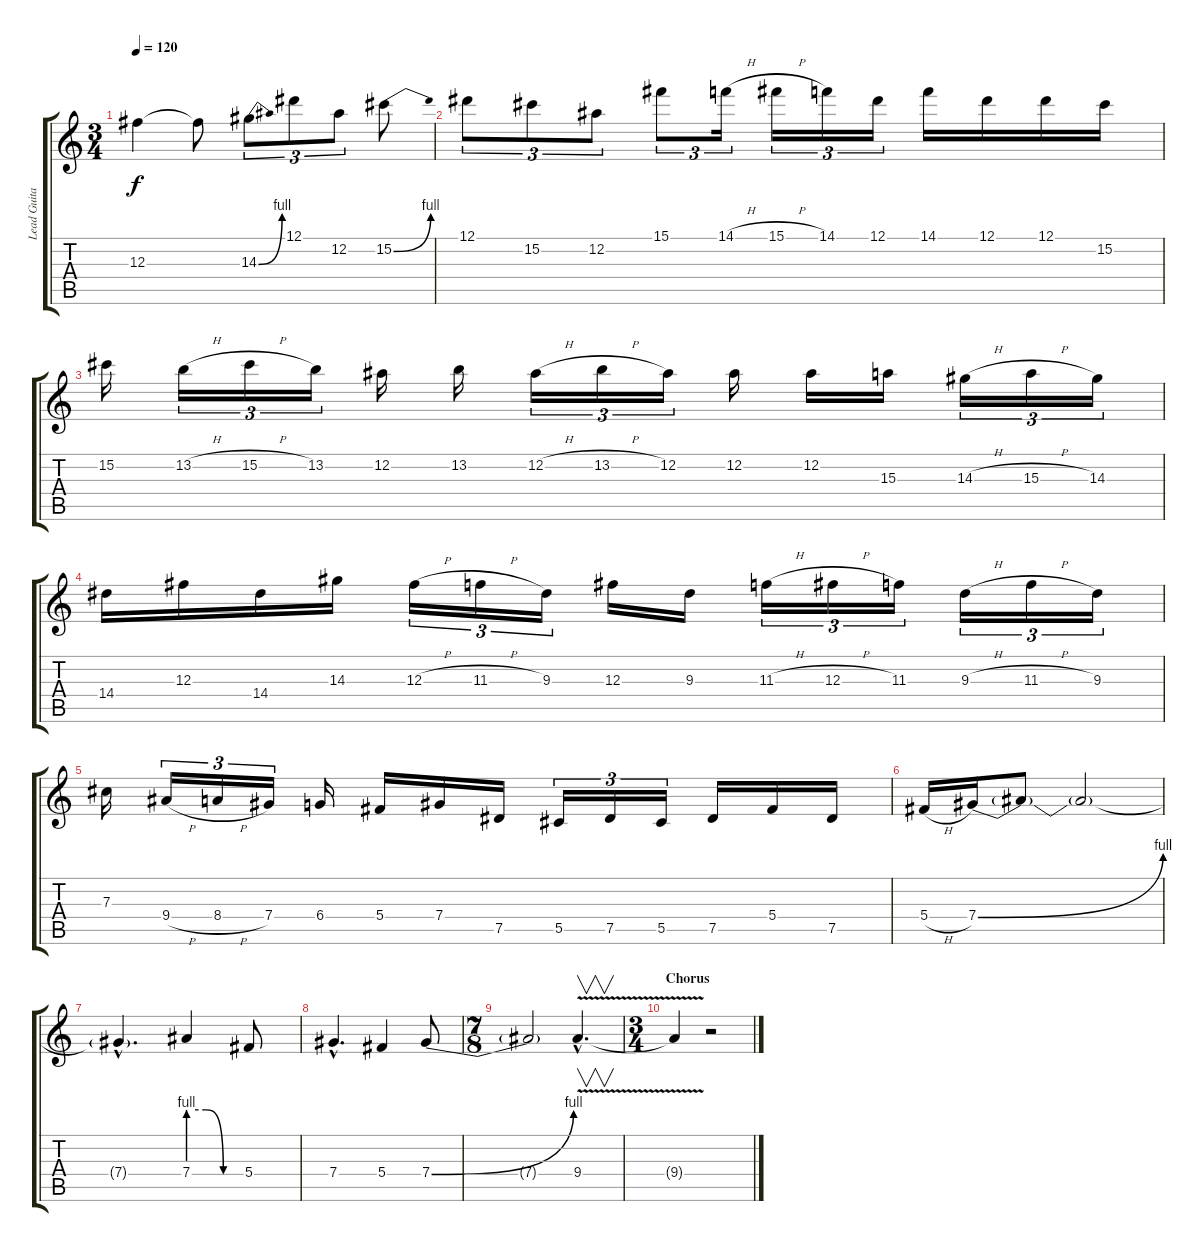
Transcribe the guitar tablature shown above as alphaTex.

\track ("Lead Guitar [Slash]" "Lead Guita") {instrument overdrivenguitar}
\staff {score tabs}
\tuning (Eb4 Bb3 Gb3 Db3 Ab2 Eb2) {hide}
\ts (3 4)
\tempo 120
\clef g2
\ks c
12.3{t}.4{dy f} 12.3{t}.8 14.3{be (bend 0 0 60 4)}.8{tu (3 2)} 12.1.8{tu (3 2)} 12.2.8{tu (3 2)} 15.2{be (bend 0 0 60 4)}.8 |
12.1.8{tu (3 2)} 15.2.8{tu (3 2)} 12.2.8{tu (3 2)} 15.1.8{tu (3 2)} 14.1{h}.16{tu (3 2)} 15.1{h}.16{tu (3 2)} 14.1.16{tu (3 2)} 12.1.16{tu (3 2)} 14.1.16 12.1.16 12.1.16 15.2.16 |
15.2.16 13.2{h}.16{tu (3 2)} 15.2{h}.16{tu (3 2)} 13.2.16{tu (3 2)} 12.2.16 13.2.16 12.2{h}.16{tu (3 2)} 13.2{h}.16{tu (3 2)} 12.2.16{tu (3 2)} 12.2.16 12.2.16 15.3.16 14.3{h}.16{tu (3 2)} 15.3{h}.16{tu (3 2)} 14.3.16{tu (3 2)} |
14.4.16 12.3.16 14.4.16 14.3.16 12.3{h}.16{tu (3 2)} 11.3{h}.16{tu (3 2)} 9.3.16{tu (3 2)} 12.3.16 9.3.16 11.3{h}.16{tu (3 2)} 12.3{h}.16{tu (3 2)} 11.3.16{tu (3 2)} 9.3{h}.16{tu (3 2)} 11.3{h}.16{tu (3 2)} 9.3.16{tu (3 2)} |
7.3.16 9.4{h}.16{tu (3 2)} 8.4{h}.16{tu (3 2)} 7.4.16{tu (3 2)} 6.4.16 5.4.16 7.4.16 7.5.16 5.5.16{tu (3 2)} 7.5.16{tu (3 2)} 5.5.16{tu (3 2)} 7.5.16 5.4.16 7.5.16 |
5.4{h}.16 7.4{be (bend 0 0 60 4)}.16 7.4{t}.8 7.4{t}.2 |
7.4{hac t}.4{d} 7.4{be (custom 0 4 20 4 40 0 60 0)}.4 5.4.8 |
7.4{hac}.4{d} 5.4.4 7.4{be (bend 0 0 60 4)}.8 |
\ts (7 8)
7.4{t}.2 9.4{v hac}.4{v d} |
\ts (3 4)
\section ("" "Chorus")
9.4{t}.4 r.2
